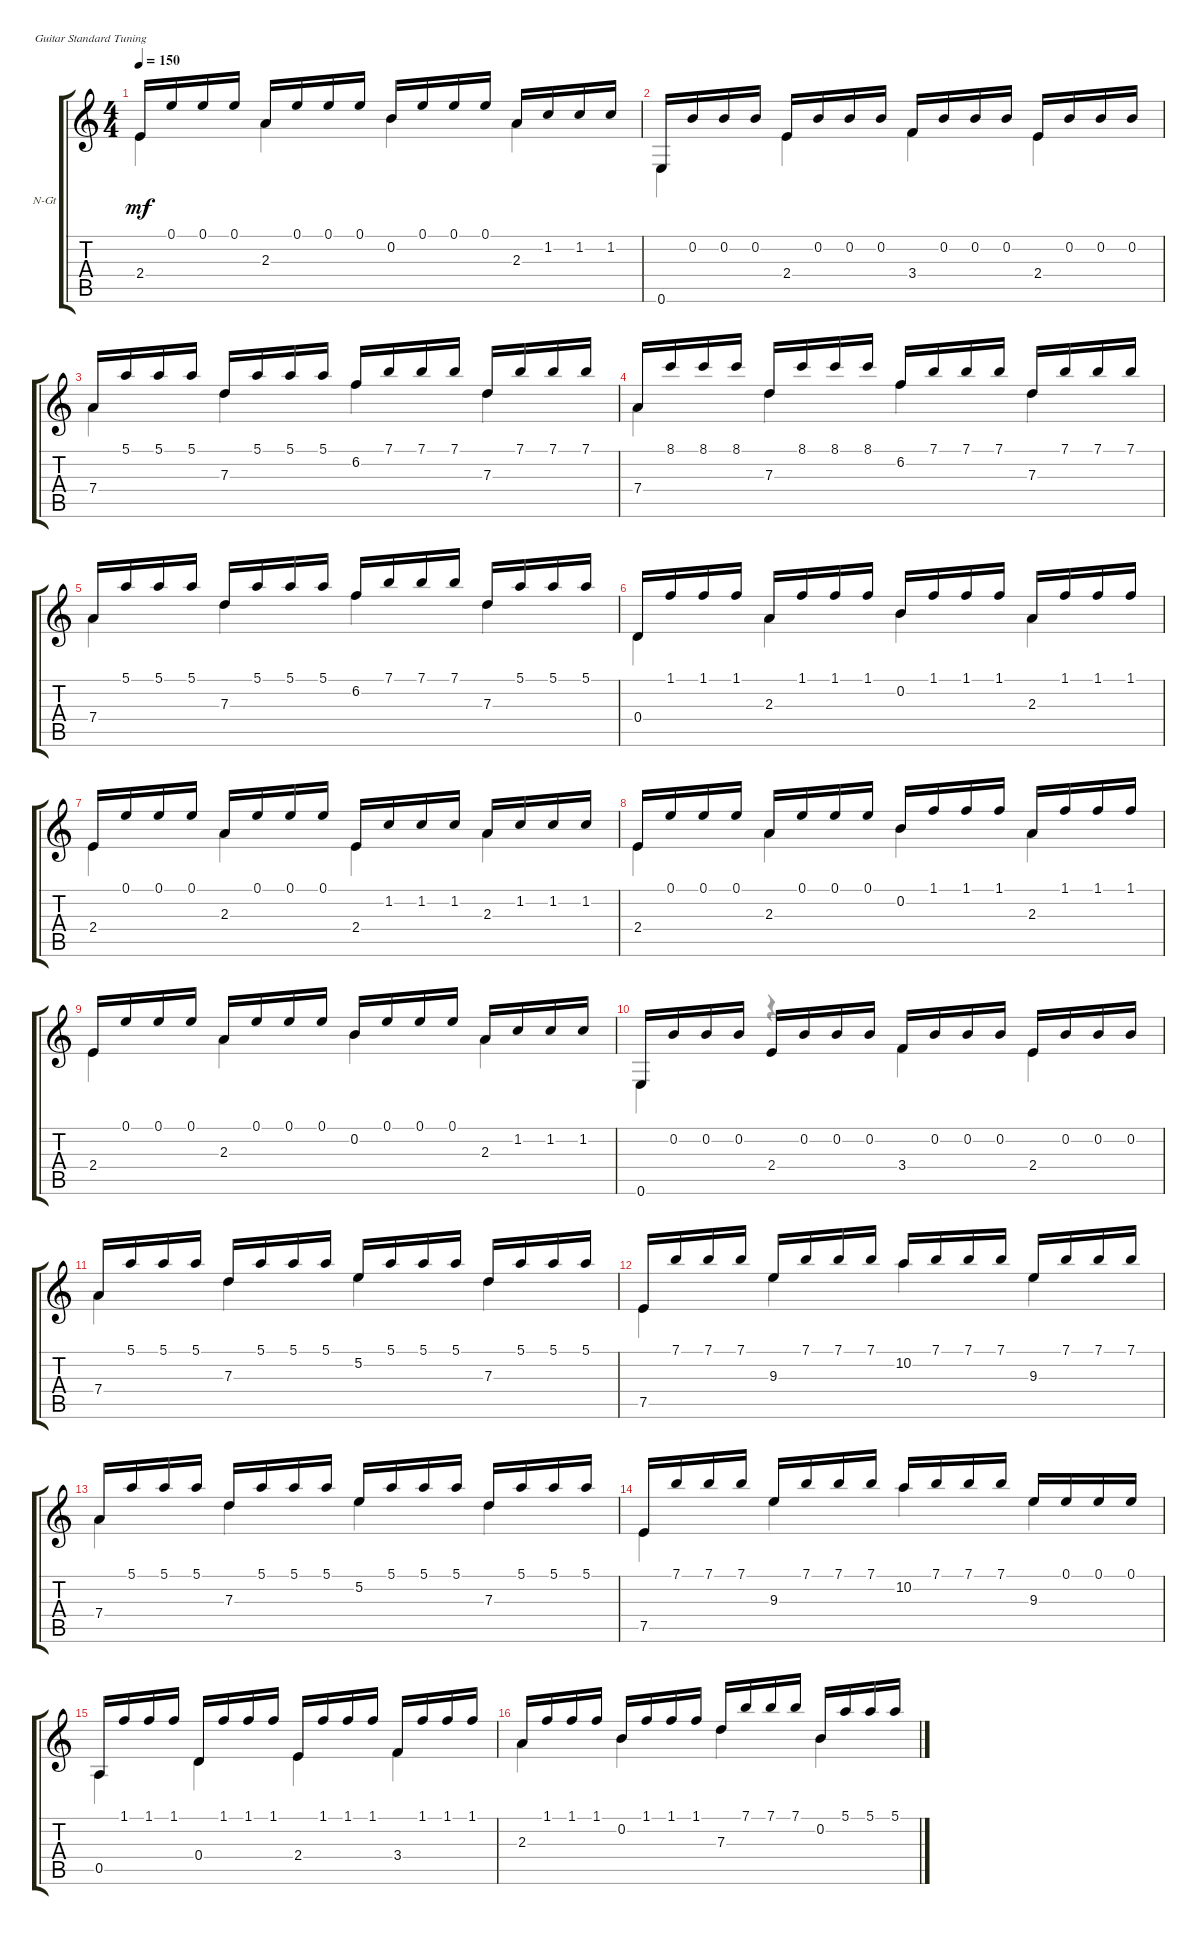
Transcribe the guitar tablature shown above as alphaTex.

\defaultSystemsLayout 4
\bracketExtendMode groupsimilarinstruments
\firstSystemTrackNameOrientation horizontal
\otherSystemsTrackNameOrientation horizontal
\track ("Nylon Guitar" "N-Gt") {instrument acousticguitarnylon}
\staff {score tabs}
\tuning (E4 B3 G3 D3 A2 E2)
\voice
\ts (4 4)
\tempo 150
\clef g2
\ks c
2.4.16{dy mf} 0.1.16 0.1.16 0.1.16 2.3.16 0.1.16 0.1.16 0.1.16 0.2.16 0.1.16 0.1.16 0.1.16 2.3.16 1.2.16 1.2.16 1.2.16 |
0.6.16 0.2.16 0.2.16 0.2.16 2.4.16 0.2.16 0.2.16 0.2.16 3.4.16 0.2.16 0.2.16 0.2.16 2.4.16 0.2.16 0.2.16 0.2.16 |
7.4.16 5.1.16 5.1.16 5.1.16 7.3.16 5.1.16 5.1.16 5.1.16 6.2.16 7.1.16 7.1.16 7.1.16 7.3.16 7.1.16 7.1.16 7.1.16 |
7.4.16 8.1.16 8.1.16 8.1.16 7.3.16 8.1.16 8.1.16 8.1.16 6.2.16 7.1.16 7.1.16 7.1.16 7.3.16 7.1.16 7.1.16 7.1.16 |
7.4.16 5.1.16 5.1.16 5.1.16 7.3.16 5.1.16 5.1.16 5.1.16 6.2.16 7.1.16 7.1.16 7.1.16 7.3.16 5.1.16 5.1.16 5.1.16 |
0.4.16 1.1.16 1.1.16 1.1.16 2.3.16 1.1.16 1.1.16 1.1.16 0.2.16 1.1.16 1.1.16 1.1.16 2.3.16 1.1.16 1.1.16 1.1.16 |
2.4.16 0.1.16 0.1.16 0.1.16 2.3.16 0.1.16 0.1.16 0.1.16 2.4.16 1.2.16 1.2.16 1.2.16 2.3.16 1.2.16 1.2.16 1.2.16 |
2.4.16 0.1.16 0.1.16 0.1.16 2.3.16 0.1.16 0.1.16 0.1.16 0.2.16 1.1.16 1.1.16 1.1.16 2.3.16 1.1.16 1.1.16 1.1.16 |
2.4.16 0.1.16 0.1.16 0.1.16 2.3.16 0.1.16 0.1.16 0.1.16 0.2.16 0.1.16 0.1.16 0.1.16 2.3.16 1.2.16 1.2.16 1.2.16 |
0.6.16 0.2.16 0.2.16 0.2.16 2.4.16 0.2.16 0.2.16 0.2.16 3.4.16 0.2.16 0.2.16 0.2.16 2.4.16 0.2.16 0.2.16 0.2.16 |
7.4.16 5.1.16 5.1.16 5.1.16 7.3.16 5.1.16 5.1.16 5.1.16 5.2.16 5.1.16 5.1.16 5.1.16 7.3.16 5.1.16 5.1.16 5.1.16 |
7.5.16 7.1.16 7.1.16 7.1.16 9.3.16 7.1.16 7.1.16 7.1.16 10.2.16 7.1.16 7.1.16 7.1.16 9.3.16 7.1.16 7.1.16 7.1.16 |
7.4.16 5.1.16 5.1.16 5.1.16 7.3.16 5.1.16 5.1.16 5.1.16 5.2.16 5.1.16 5.1.16 5.1.16 7.3.16 5.1.16 5.1.16 5.1.16 |
7.5.16 7.1.16 7.1.16 7.1.16 9.3.16 7.1.16 7.1.16 7.1.16 10.2.16 7.1.16 7.1.16 7.1.16 9.3.16 0.1.16 0.1.16 0.1.16 |
0.5.16 1.1.16 1.1.16 1.1.16 0.4.16 1.1.16 1.1.16 1.1.16 2.4.16 1.1.16 1.1.16 1.1.16 3.4.16 1.1.16 1.1.16 1.1.16 |
2.3.16 1.1.16 1.1.16 1.1.16 0.2.16 1.1.16 1.1.16 1.1.16 7.3.16 7.1.16 7.1.16 7.1.16 0.2.16 5.1.16 5.1.16 5.1.16
\voice
\clef g2
\ottava regular
\simile none
\ks c
2.4.4{dy mf} 2.3.4 0.2.4 2.3.4 |
0.6.4 2.4.4 3.4.4 2.4.4 |
7.4.4 7.3.4 6.2.4 7.3.4 |
7.4.4 7.3.4 6.2.4 7.3.4 |
7.4.4 7.3.4 6.2.4 7.3.4 |
0.4.4 2.3.4 0.2.4 2.3.4 |
2.4.4 2.3.4 2.4.4 2.3.4 |
2.4.4 2.3.4 0.2.4 2.3.4 |
2.4.4 2.3.4 0.2.4 2.3.4 |
0.6.4 r.4 3.4.4 2.4.4 |
7.4.4 7.3.4 5.2.4 7.3.4 |
7.5.4 9.3.4 10.2.4 9.3.4 |
7.4.4 7.3.4 5.2.4 7.3.4 |
7.5.4 9.3.4 10.2.4 9.3.4 |
0.5.4 0.4.4 2.4.4 3.4.4 |
2.3.4 0.2.4 7.3.4 0.2.4
